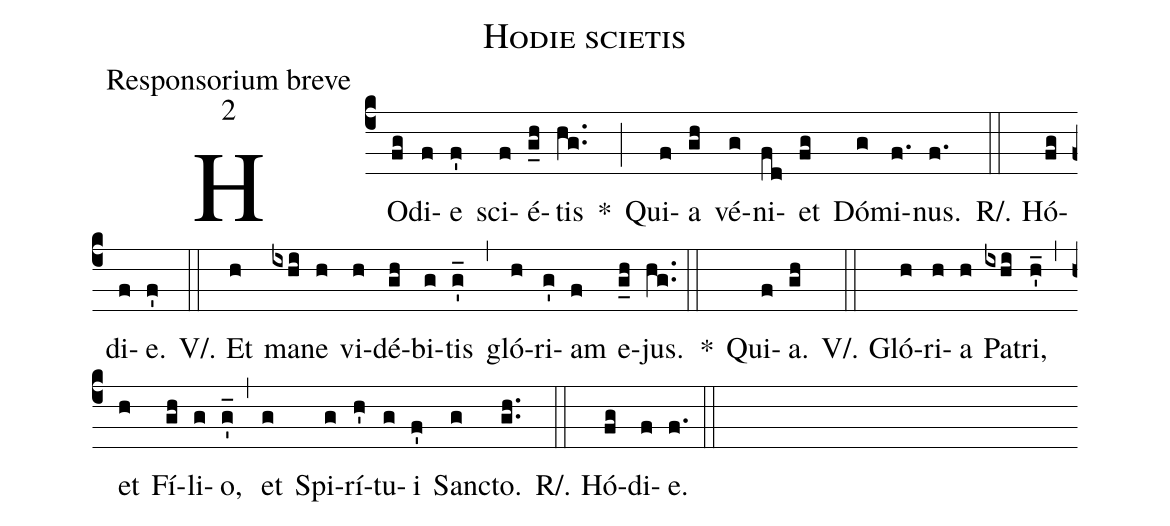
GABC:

name:Hodie scietis;
office-part:Responsorium breve;
mode:2;
%%
(c4) HO(fg)di(f)e(f') sci(f)é(g_h)tis(hg..) *(;) Qui(f)a(gh) vé(g)ni(fd)et(fg) Dó(g)mi(f.)nus.(f.) (::)
R/. Hó(fg)di(f)e.(f') (::)
V/. Et(h) ma(ixhi)ne(h) vi(h)dé(gh)bi(g)tis(g'_) (,) gló(h)ri(g')am(f) e(g_h)jus.(hg..) (::)
*() Qui(f)a.(gh) (::)
V/. Gló(h)ri(h)a(h) Pa(ixhi)tri,(h'_) (,) et(h) Fí(gh)li(g)o,(g'_) (,) et(g) Spi(g)rí(h')tu(g)i(f') San(g)cto.(gh..) (::)
R/. Hó(fg)di(f)e.(f.) (::)
